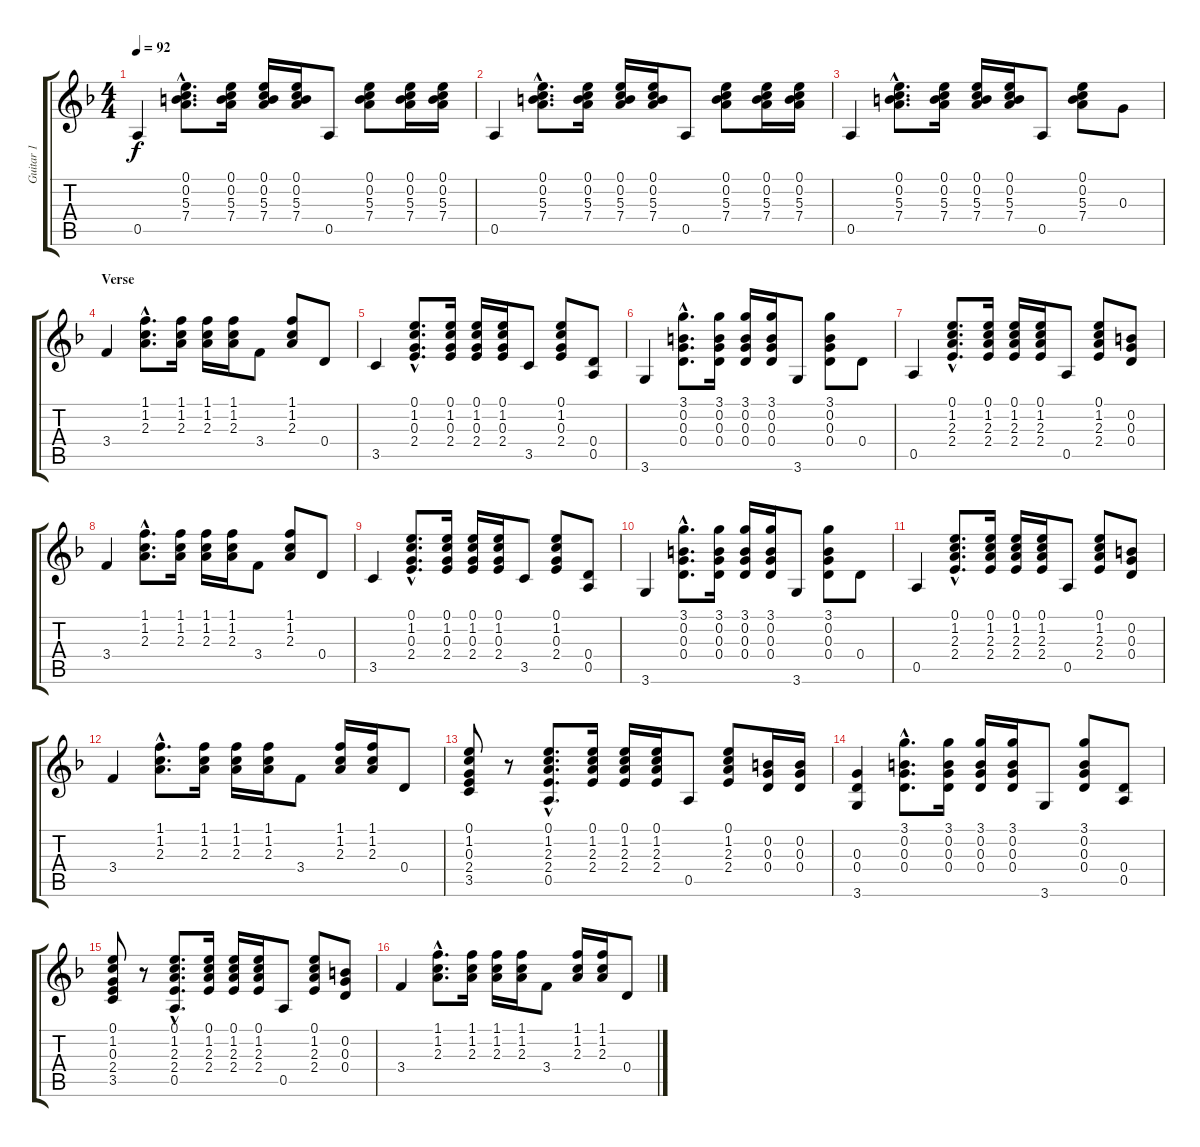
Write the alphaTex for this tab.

\track ("Guitar 1" "Guitar 1") {instrument electricguitarclean}
\staff {score tabs}
\tuning (E4 B3 G3 D3 A2 E2) {hide}
\ts (4 4)
\tempo 92
\clef g2
\ks f
0.5.4{dy f} (0.1{hac} 0.2{hac} 5.3{hac} 7.4{hac}).8{d} (0.1 0.2 5.3 7.4).16 (0.1 0.2 5.3 7.4).16 (0.1 0.2 5.3 7.4).16 0.5.8 (0.1 0.2 5.3 7.4).8 (0.1 0.2 5.3 7.4).16 (0.1 0.2 5.3 7.4).16 |
0.5.4 (0.1{hac} 0.2{hac} 5.3{hac} 7.4{hac}).8{d} (0.1 0.2 5.3 7.4).16 (0.1 0.2 5.3 7.4).16 (0.1 0.2 5.3 7.4).16 0.5.8 (0.1 0.2 5.3 7.4).8 (0.1 0.2 5.3 7.4).16 (0.1 0.2 5.3 7.4).16 |
0.5.4 (0.1{hac} 0.2{hac} 5.3{hac} 7.4{hac}).8{d} (0.1 0.2 5.3 7.4).16 (0.1 0.2 5.3 7.4).16 (0.1 0.2 5.3 7.4).16 0.5.8 (0.1 0.2 5.3 7.4).8 0.3.8 |
\section ("" "Verse")
3.4.4 (1.1{hac} 1.2{hac} 2.3{hac}).8{d} (1.1 1.2 2.3).16 (1.1 1.2 2.3).16 (1.1 1.2 2.3).16 3.4.8 (1.1 1.2 2.3).8 0.4.8 |
3.5.4 (0.1{hac} 1.2{hac} 0.3{hac} 2.4{hac}).8{d} (0.1 1.2 0.3 2.4).16 (0.1 1.2 0.3 2.4).16 (0.1 1.2 0.3 2.4).16 3.5.8 (0.1 1.2 0.3 2.4).8 (0.4 0.5).8 |
3.6.4 (3.1{hac} 0.2{hac} 0.3{hac} 0.4{hac}).8{d} (3.1 0.2 0.3 0.4).16 (3.1 0.2 0.3 0.4).16 (3.1 0.2 0.3 0.4).16 3.6.8 (3.1 0.2 0.3 0.4).8 0.4.8 |
0.5.4 (0.1{hac} 1.2{hac} 2.3{hac} 2.4{hac}).8{d} (0.1 1.2 2.3 2.4).16 (0.1 1.2 2.3 2.4).16 (0.1 1.2 2.3 2.4).16 0.5.8 (0.1 1.2 2.3 2.4).8 (0.2 0.3 0.4).8 |
3.4.4 (1.1{hac} 1.2{hac} 2.3{hac}).8{d} (1.1 1.2 2.3).16 (1.1 1.2 2.3).16 (1.1 1.2 2.3).16 3.4.8 (1.1 1.2 2.3).8 0.4.8 |
3.5.4 (0.1{hac} 1.2{hac} 0.3{hac} 2.4{hac}).8{d} (0.1 1.2 0.3 2.4).16 (0.1 1.2 0.3 2.4).16 (0.1 1.2 0.3 2.4).16 3.5.8 (0.1 1.2 0.3 2.4).8 (0.4 0.5).8 |
3.6.4 (3.1{hac} 0.2{hac} 0.3{hac} 0.4{hac}).8{d} (3.1 0.2 0.3 0.4).16 (3.1 0.2 0.3 0.4).16 (3.1 0.2 0.3 0.4).16 3.6.8 (3.1 0.2 0.3 0.4).8 0.4.8 |
0.5.4 (0.1{hac} 1.2{hac} 2.3{hac} 2.4{hac}).8{d} (0.1 1.2 2.3 2.4).16 (0.1 1.2 2.3 2.4).16 (0.1 1.2 2.3 2.4).16 0.5.8 (0.1 1.2 2.3 2.4).8 (0.2 0.3 0.4).8 |
3.4.4 (1.1{hac} 1.2{hac} 2.3{hac}).8{d} (1.1 1.2 2.3).16 (1.1 1.2 2.3).16 (1.1 1.2 2.3).16 3.4.8 (1.1 1.2 2.3).16 (1.1 1.2 2.3).16 0.4.8 |
(0.1 1.2 0.3 2.4 3.5).8 r.8 (0.1{hac} 1.2{hac} 2.3{hac} 2.4{hac} 0.5{hac}).8{d} (0.1 1.2 2.3 2.4).16 (0.1 1.2 2.3 2.4).16 (0.1 1.2 2.3 2.4).16 0.5.8 (0.1 1.2 2.3 2.4).8 (0.2 0.3 0.4).16 (0.2 0.3 0.4).16 |
(0.3 0.4 3.6).4 (3.1{hac} 0.2{hac} 0.3{hac} 0.4{hac}).8{d} (3.1 0.2 0.3 0.4).16 (3.1 0.2 0.3 0.4).16 (3.1 0.2 0.3 0.4).16 3.6.8 (3.1 0.2 0.3 0.4).8 (0.4 0.5).8 |
(0.1 1.2 0.3 2.4 3.5).8 r.8 (0.1{hac} 1.2{hac} 2.3{hac} 2.4{hac} 0.5{hac}).8{d} (0.1 1.2 2.3 2.4).16 (0.1 1.2 2.3 2.4).16 (0.1 1.2 2.3 2.4).16 0.5.8 (0.1 1.2 2.3 2.4).8 (0.2 0.3 0.4).8 |
3.4.4 (1.1{hac} 1.2{hac} 2.3{hac}).8{d} (1.1 1.2 2.3).16 (1.1 1.2 2.3).16 (1.1 1.2 2.3).16 3.4.8 (1.1 1.2 2.3).16 (1.1 1.2 2.3).16 0.4.8
